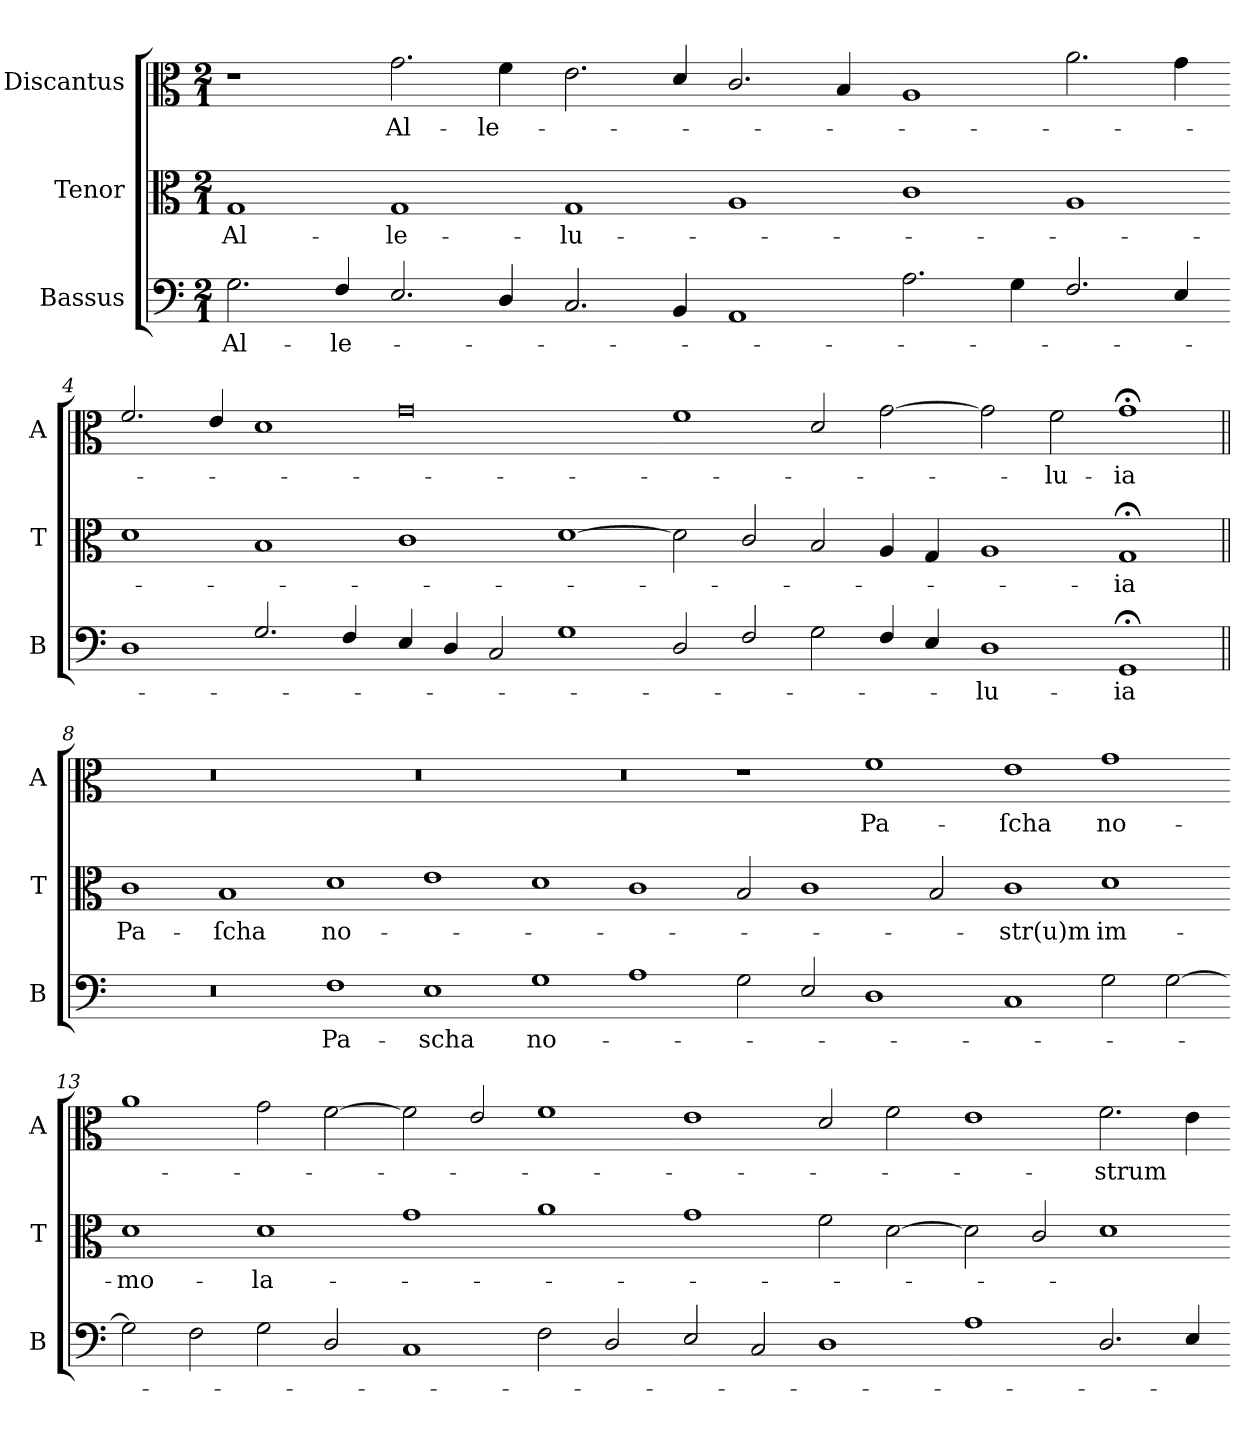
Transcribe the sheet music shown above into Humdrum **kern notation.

**kern	**text	**kern	**text	**kern	**text
*part3	*part3	*part2	*part2	*part1	*part1
*staff3	*staff3	*staff2	*staff2	*staff1	*staff1
*I"Bassus	*	*I"Tenor	*	*I"Discantus	*
*I'B	*	*I'T	*	*I'A	*
*clefF4	*	*clefC3	*	*clefC3	*
*k[]	*	*k[]	*	*k[]	*
*G:mix	*	*G:mix	*	*G:mix	*
*M2/1	*	*M2/1	*	*M2/1	*
=1	=1	=1	=1	=1	=1
2.G\	Al-	1G	Al-	1r	.
4F/	-le-	.	.	.	.
2.E/	.	1G	-le-	2.g\	Al-
4D/	.	.	.	4f\	-le-
=2-	=2-	=2-	=2-	=2-	=2-
2.C/	.	1G	-lu-	2.e\	.
4BB/	.	.	.	4d/	.
1AA	.	1A	.	2.c/	.
.	.	.	.	4B/	.
=3-	=3-	=3-	=3-	=3-	=3-
2.A\	.	1c	.	1A	.
4G\	.	.	.	.	.
2.F/	.	1A	.	2.a\	.
4E/	.	.	.	4g\	.
=4-	=4-	=4-	=4-	=4-	=4-
1D	.	1d	.	2.f/	.
.	.	.	.	4e/	.
2.G/	.	1B	.	1d	.
4F/	.	.	.	.	.
=5-	=5-	=5-	=5-	=5-	=5-
4E/	.	1c	.	0g	.
4D/	.	.	.	.	.
2C/	.	.	.	.	.
1G	.	[1d	.	.	.
=6-	=6-	=6-	=6-	=6-	=6-
2D/	.	2d]	.	1f	.
2F/	.	2c/	.	.	.
2G\	.	2B/	.	2d/	.
4F/	.	4A/	.	[2g\	.
4E/	.	4G/	.	.	.
=7-	=7-	=7-	=7-	=7-	=7-
1D	-lu-	1A	.	2g\]	.
.	.	.	.	2f\	-lu-
1GG;<	-ia	1G;<	-ia	1g;	-ia
=8||	=8||	=8||	=8||	=8||	=8||
0r	.	1c	Pa-	0r	.
.	.	1B	-ſcha	.	.
=9-	=9-	=9-	=9-	=9-	=9-
1F	Pa-	1d	no-	0r	.
1E	-scha	1e	.	.	.
=10-	=10-	=10-	=10-	=10-	=10-
1G	no-	1d	.	0r	.
1A	.	1c	.	.	.
=11-	=11-	=11-	=11-	=11-	=11-
2G\	.	2B/	.	1r	.
2E/	.	1c	.	.	.
1D	.	.	.	1f	Pa-
.	.	2B/	.	.	.
=12-	=12-	=12-	=12-	=12-	=12-
1C	.	1c	-str(u)m	1e	-ſcha
2G\	.	1d	im-	1g	no-
[2G\	.	.	.	.	.
=13-	=13-	=13-	=13-	=13-	=13-
2G\]	.	1d	-mo-	1a	.
2F\	.	.	.	.	.
2G\	.	1d	-la-	2g\	.
2D/	.	.	.	[2f\	.
=14-	=14-	=14-	=14-	=14-	=14-
1C	.	1g	.	2f\]	.
.	.	.	.	2e/	.
2F\	.	1a	.	1f	.
2D/	.	.	.	.	.
=15-	=15-	=15-	=15-	=15-	=15-
2E/	.	1g	.	1e	.
2C/	.	.	.	.	.
1D	.	2f\	.	2d/	.
.	.	[2d\	.	2f\	.
=16-	=16-	=16-	=16-	=16-	=16-
1A	.	2d\]	.	1e	.
.	.	2c/	.	.	.
2.D/	.	1d	.	2.f\	-strum
4E/	.	.	.	4e\	.
=-	=-	=-	=-	=-	=-
*-	*-	*-	*-	*-	*-
